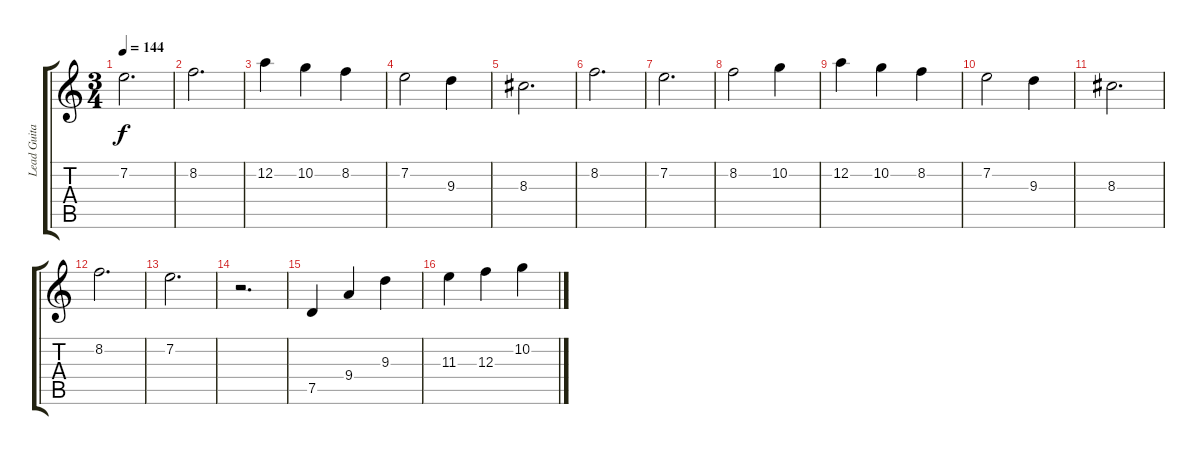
\track ("Lead Guitar" "Lead Guita") {instrument distortionguitar}
\staff {score tabs}
\tuning (D4 A3 F3 C3 G2 C2) {hide}
\ts (3 4)
\tempo 144
\clef g2
\ks c
7.2.2{d dy f} |
8.2.2{d} |
12.2.4 10.2.4 8.2.4 |
7.2.2 9.3.4 |
8.3.2{d} |
8.2.2{d} |
7.2.2{d} |
8.2.2 10.2.4 |
12.2.4 10.2.4 8.2.4 |
7.2.2 9.3.4 |
8.3.2{d} |
8.2.2{d} |
7.2.2{d} |
r.2{d} |
7.5.4 9.4.4 9.3.4 |
11.3.4 12.3.4 10.2.4
